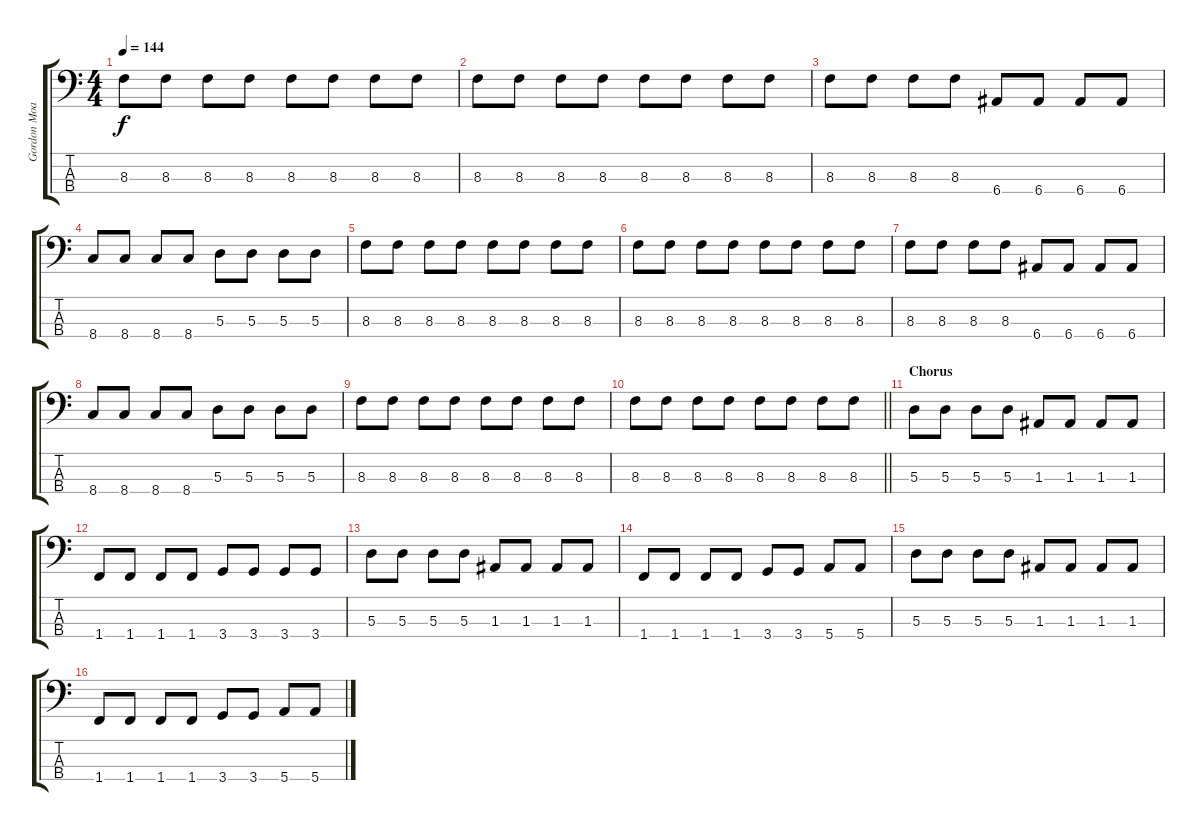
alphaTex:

\track ("Gordon Moakes" "Gordon Moa") {instrument electricbassfinger}
\staff {score tabs}
\tuning (G2 D2 A1 E1) {hide}
\ts (4 4)
\tempo 144
\clef f4
\ks c
8.3.8{dy f} 8.3.8 8.3.8 8.3.8 8.3.8 8.3.8 8.3.8 8.3.8 |
8.3.8 8.3.8 8.3.8 8.3.8 8.3.8 8.3.8 8.3.8 8.3.8 |
8.3.8 8.3.8 8.3.8 8.3.8 6.4.8 6.4.8 6.4.8 6.4.8 |
8.4.8 8.4.8 8.4.8 8.4.8 5.3.8 5.3.8 5.3.8 5.3.8 |
8.3.8 8.3.8 8.3.8 8.3.8 8.3.8 8.3.8 8.3.8 8.3.8 |
8.3.8 8.3.8 8.3.8 8.3.8 8.3.8 8.3.8 8.3.8 8.3.8 |
8.3.8 8.3.8 8.3.8 8.3.8 6.4.8 6.4.8 6.4.8 6.4.8 |
8.4.8 8.4.8 8.4.8 8.4.8 5.3.8 5.3.8 5.3.8 5.3.8 |
8.3.8 8.3.8 8.3.8 8.3.8 8.3.8 8.3.8 8.3.8 8.3.8 |
\barLineRight lightlight
8.3.8 8.3.8 8.3.8 8.3.8 8.3.8 8.3.8 8.3.8 8.3.8 |
\section ("" "Chorus")
5.3.8 5.3.8 5.3.8 5.3.8 1.3.8 1.3.8 1.3.8 1.3.8 |
1.4.8 1.4.8 1.4.8 1.4.8 3.4.8 3.4.8 3.4.8 3.4.8 |
5.3.8 5.3.8 5.3.8 5.3.8 1.3.8 1.3.8 1.3.8 1.3.8 |
1.4.8 1.4.8 1.4.8 1.4.8 3.4.8 3.4.8 5.4.8 5.4.8 |
5.3.8 5.3.8 5.3.8 5.3.8 1.3.8 1.3.8 1.3.8 1.3.8 |
1.4.8 1.4.8 1.4.8 1.4.8 3.4.8 3.4.8 5.4.8 5.4.8
